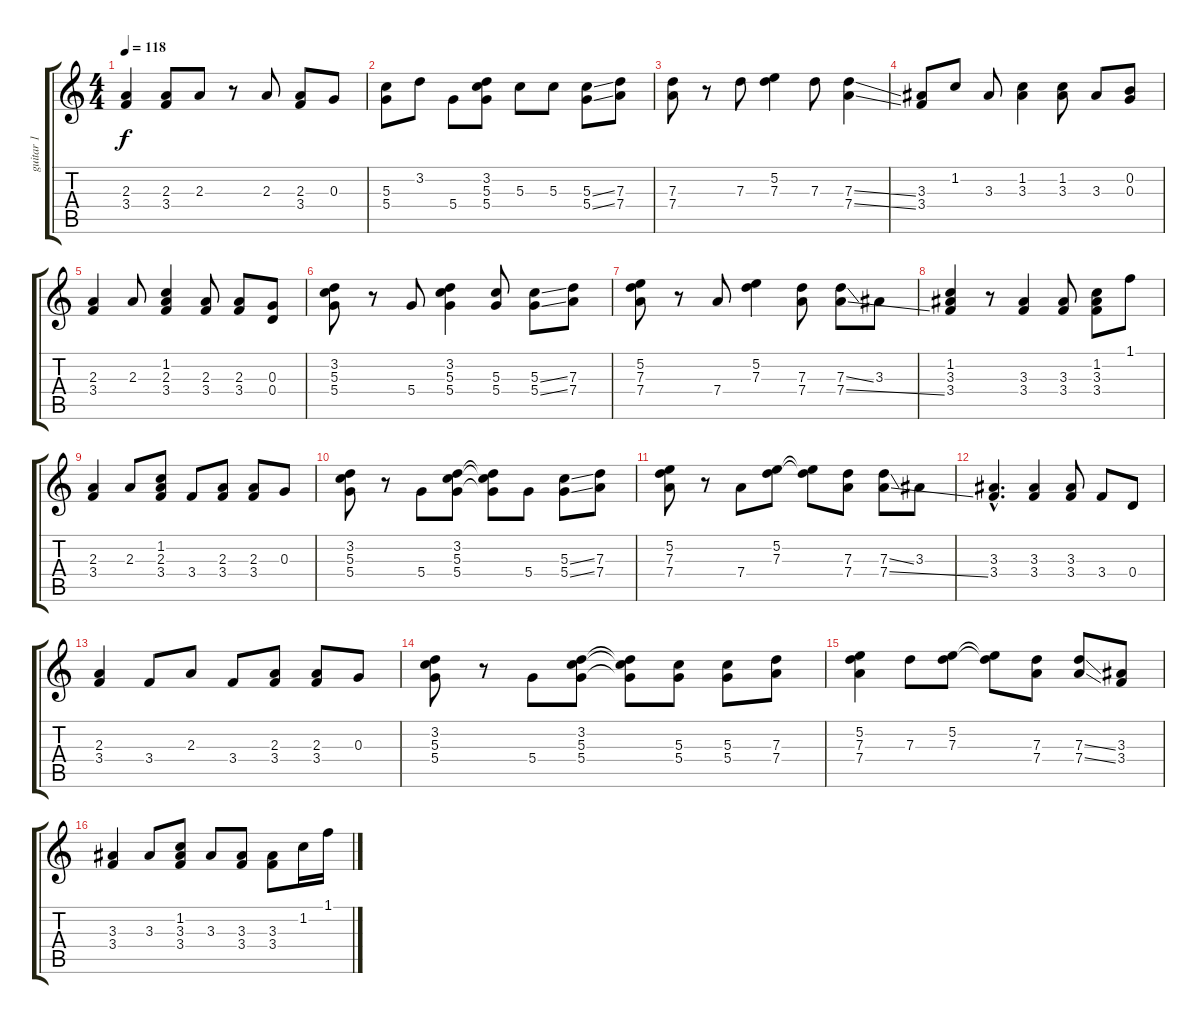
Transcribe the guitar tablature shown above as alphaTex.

\track ("guitar 1" "guitar 1") {instrument electricguitarclean}
\staff {score tabs}
\tuning (E4 B3 G3 D3 A2 E2) {hide}
\ts (4 4)
\tempo 118
\clef g2
\ks c
(2.3 3.4).4{dy f} (2.3 3.4).8 2.3.8 r.8 2.3.8 (2.3 3.4).8 0.3.8 |
(5.3 5.4).8 3.2.8 5.4.8 (3.2 5.3 5.4).8 5.3.8 5.3.8 (5.3{ss} 5.4{ss}).8 (7.3 7.4).8 |
(7.3 7.4).8 r.8 7.3.8 (5.2 7.3).4 7.3.8 (7.3{ss} 7.4{ss}).4 |
(3.3 3.4).8 1.2.8 3.3.8 (1.2 3.3).4 (1.2 3.3).8 3.3.8 (0.2 0.3).8 |
(2.3 3.4).4 2.3.8 (1.2 2.3 3.4).4 (2.3 3.4).8 (2.3 3.4).8 (0.3 0.4).8 |
(3.2 5.3 5.4).8 r.8 5.4.8 (3.2 5.3 5.4).4 (5.3 5.4).8 (5.3{ss} 5.4{ss}).8 (7.3 7.4).8 |
(5.2 7.3 7.4).8 r.8 7.4.8 (5.2 7.3).4 (7.3 7.4).8 (7.3{ss} 7.4{ss}).8 3.3.8 |
(1.2 3.3 3.4).4 r.8 (3.3 3.4).4 (3.3 3.4).8 (1.2 3.3 3.4).8 1.1.8 |
(2.3 3.4).4 2.3.8 (1.2 2.3 3.4).8 3.4.8 (2.3 3.4).8 (2.3 3.4).8 0.3.8 |
(3.2 5.3 5.4).8 r.8 5.4.8 (3.2 5.3 5.4).8 (3.2{t} 5.3{t} 5.4{t}).8 5.4.8 (5.3{ss} 5.4{ss}).8 (7.3 7.4).8 |
(5.2 7.3 7.4).8 r.8 7.4.8 (5.2 7.3).8 (5.2{t} 7.3{t}).8 (7.3 7.4).8 (7.3{ss} 7.4{ss}).8 3.3.8 |
(3.3{hac} 3.4{hac}).4{d} (3.3 3.4).4 (3.3 3.4).8 3.4.8 0.4.8 |
(2.3 3.4).4 3.4.8 2.3.8 3.4.8 (2.3 3.4).8 (2.3 3.4).8 0.3.8 |
(3.2 5.3 5.4).8 r.8 5.4.8 (3.2 5.3 5.4).8 (3.2{t} 5.3{t} 5.4{t}).8 (5.3 5.4).8 (5.3 5.4).8 (7.3 7.4).8 |
(5.2 7.3 7.4).4 7.3.8 (5.2 7.3).8 (5.2{t} 7.3{t}).8 (7.3 7.4).8 (7.3{ss} 7.4{ss}).8 (3.3 3.4).8 |
(3.3 3.4).4 3.3.8 (1.2 3.3 3.4).8 3.3.8 (3.3 3.4).8 (3.3 3.4).8 1.2.16 1.1.16
